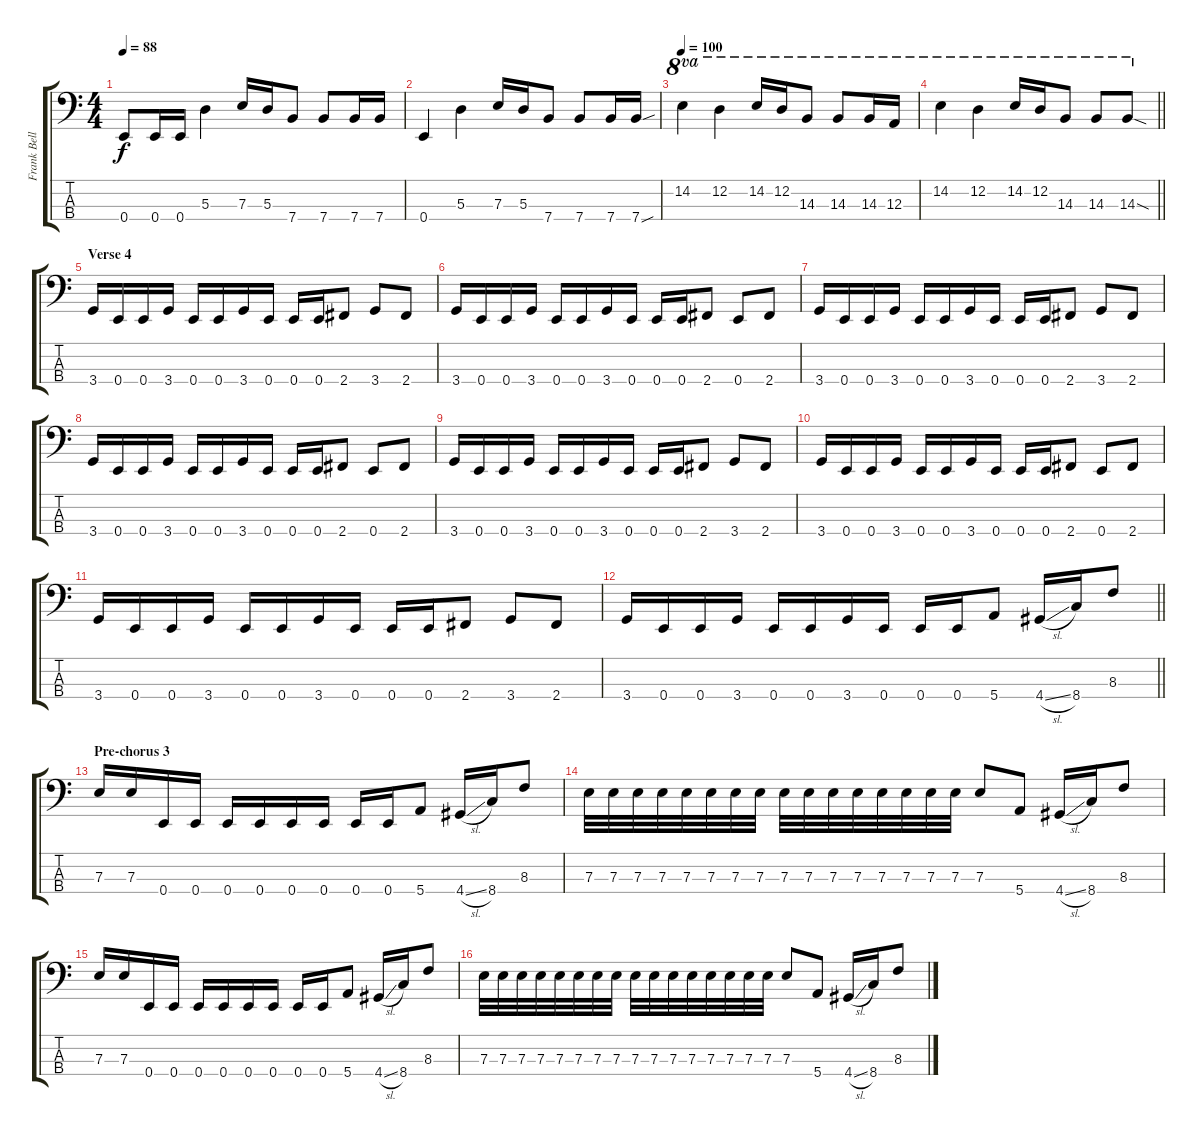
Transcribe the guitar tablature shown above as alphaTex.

\track ("Frank Bello (Bass)" "Frank Bell") {instrument electricbasspick}
\staff {score tabs}
\tuning (G2 D2 A1 E1) {hide}
\ts (4 4)
\tempo 88
\clef f4
\ks c
0.4.8{dy f} 0.4.16 0.4.16 5.3.4 7.3.16 5.3.16 7.4.8 7.4.8 7.4.16 7.4.16 |
0.4.4 5.3.4 7.3.16 5.3.16 7.4.8 7.4.8 7.4.16 7.4{sou}.16 |
\tempo 100
14.2.4{ot 8va} 12.2.4{ot 8va} 14.2.16{ot 8va} 12.2.16{ot 8va} 14.3.8{ot 8va} 14.3.8{ot 8va} 14.3.16{ot 8va} 12.3.16{ot 8va} |
\barLineRight lightlight
14.2.4{ot 8va} 12.2.4{ot 8va} 14.2.16{ot 8va} 12.2.16{ot 8va} 14.3.8{ot 8va} 14.3.8{ot 8va} 14.3{sod}.8{ot 8va} |
\section ("" "Verse 4")
3.4.16 0.4.16 0.4.16 3.4.16 0.4.16 0.4.16 3.4.16 0.4.16 0.4.16 0.4.16 2.4.8 3.4.8 2.4.8 |
3.4.16 0.4.16 0.4.16 3.4.16 0.4.16 0.4.16 3.4.16 0.4.16 0.4.16 0.4.16 2.4.8 0.4.8 2.4.8 |
3.4.16 0.4.16 0.4.16 3.4.16 0.4.16 0.4.16 3.4.16 0.4.16 0.4.16 0.4.16 2.4.8 3.4.8 2.4.8 |
3.4.16 0.4.16 0.4.16 3.4.16 0.4.16 0.4.16 3.4.16 0.4.16 0.4.16 0.4.16 2.4.8 0.4.8 2.4.8 |
3.4.16 0.4.16 0.4.16 3.4.16 0.4.16 0.4.16 3.4.16 0.4.16 0.4.16 0.4.16 2.4.8 3.4.8 2.4.8 |
3.4.16 0.4.16 0.4.16 3.4.16 0.4.16 0.4.16 3.4.16 0.4.16 0.4.16 0.4.16 2.4.8 0.4.8 2.4.8 |
3.4.16 0.4.16 0.4.16 3.4.16 0.4.16 0.4.16 3.4.16 0.4.16 0.4.16 0.4.16 2.4.8 3.4.8 2.4.8 |
\barLineRight lightlight
3.4.16 0.4.16 0.4.16 3.4.16 0.4.16 0.4.16 3.4.16 0.4.16 0.4.16 0.4.16 5.4.8 4.4{sl}.16 8.4.16 8.3.8 |
\section ("" "Pre-chorus 3")
7.3.16 7.3.16 0.4.16 0.4.16 0.4.16 0.4.16 0.4.16 0.4.16 0.4.16 0.4.16 5.4.8 4.4{sl}.16 8.4.16 8.3.8 |
7.3.32 7.3.32 7.3.32 7.3.32 7.3.32 7.3.32 7.3.32 7.3.32 7.3.32 7.3.32 7.3.32 7.3.32 7.3.32 7.3.32 7.3.32 7.3.32 7.3.8 5.4.8 4.4{sl}.16 8.4.16 8.3.8 |
7.3.16 7.3.16 0.4.16 0.4.16 0.4.16 0.4.16 0.4.16 0.4.16 0.4.16 0.4.16 5.4.8 4.4{sl}.16 8.4.16 8.3.8 |
7.3.32 7.3.32 7.3.32 7.3.32 7.3.32 7.3.32 7.3.32 7.3.32 7.3.32 7.3.32 7.3.32 7.3.32 7.3.32 7.3.32 7.3.32 7.3.32 7.3.8 5.4.8 4.4{sl}.16 8.4.16 8.3.8
